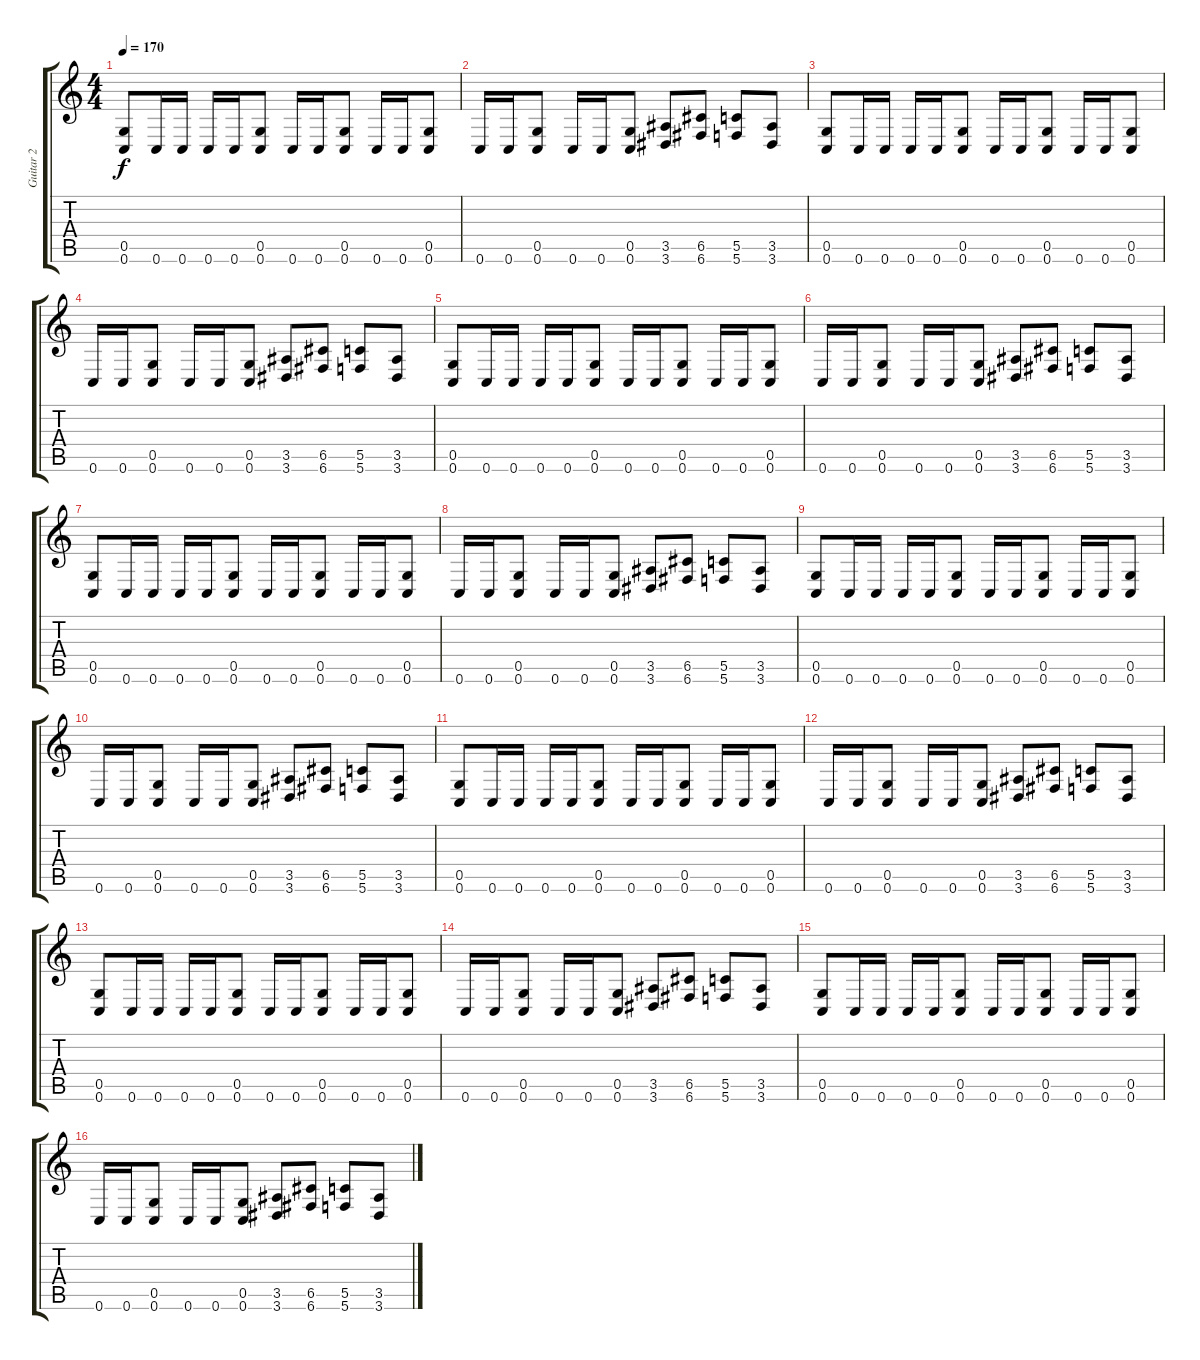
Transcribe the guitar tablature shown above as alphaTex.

\track ("Guitar 2" "Guitar 2") {instrument distortionguitar}
\staff {score tabs}
\tuning (D4 A3 F3 C3 G2 C2) {hide}
\ts (4 4)
\section ("" "")
\tempo 170
\clef g2
\ks c
(0.5 0.6).8{dy f} 0.6.16 0.6.16 0.6.16 0.6.16 (0.5 0.6).8 0.6.16 0.6.16 (0.5 0.6).8 0.6.16 0.6.16 (0.5 0.6).8 |
0.6.16 0.6.16 (0.5 0.6).8 0.6.16 0.6.16 (0.5 0.6).8 (3.5 3.6).8 (6.5 6.6).8 (5.5 5.6).8 (3.5 3.6).8 |
(0.5 0.6).8 0.6.16 0.6.16 0.6.16 0.6.16 (0.5 0.6).8 0.6.16 0.6.16 (0.5 0.6).8 0.6.16 0.6.16 (0.5 0.6).8 |
0.6.16 0.6.16 (0.5 0.6).8 0.6.16 0.6.16 (0.5 0.6).8 (3.5 3.6).8 (6.5 6.6).8 (5.5 5.6).8 (3.5 3.6).8 |
(0.5 0.6).8 0.6.16 0.6.16 0.6.16 0.6.16 (0.5 0.6).8 0.6.16 0.6.16 (0.5 0.6).8 0.6.16 0.6.16 (0.5 0.6).8 |
0.6.16 0.6.16 (0.5 0.6).8 0.6.16 0.6.16 (0.5 0.6).8 (3.5 3.6).8 (6.5 6.6).8 (5.5 5.6).8 (3.5 3.6).8 |
(0.5 0.6).8 0.6.16 0.6.16 0.6.16 0.6.16 (0.5 0.6).8 0.6.16 0.6.16 (0.5 0.6).8 0.6.16 0.6.16 (0.5 0.6).8 |
0.6.16 0.6.16 (0.5 0.6).8 0.6.16 0.6.16 (0.5 0.6).8 (3.5 3.6).8 (6.5 6.6).8 (5.5 5.6).8 (3.5 3.6).8 |
\section ("" "")
(0.5 0.6).8 0.6.16 0.6.16 0.6.16 0.6.16 (0.5 0.6).8 0.6.16 0.6.16 (0.5 0.6).8 0.6.16 0.6.16 (0.5 0.6).8 |
0.6.16 0.6.16 (0.5 0.6).8 0.6.16 0.6.16 (0.5 0.6).8 (3.5 3.6).8 (6.5 6.6).8 (5.5 5.6).8 (3.5 3.6).8 |
(0.5 0.6).8 0.6.16 0.6.16 0.6.16 0.6.16 (0.5 0.6).8 0.6.16 0.6.16 (0.5 0.6).8 0.6.16 0.6.16 (0.5 0.6).8 |
0.6.16 0.6.16 (0.5 0.6).8 0.6.16 0.6.16 (0.5 0.6).8 (3.5 3.6).8 (6.5 6.6).8 (5.5 5.6).8 (3.5 3.6).8 |
(0.5 0.6).8 0.6.16 0.6.16 0.6.16 0.6.16 (0.5 0.6).8 0.6.16 0.6.16 (0.5 0.6).8 0.6.16 0.6.16 (0.5 0.6).8 |
0.6.16 0.6.16 (0.5 0.6).8 0.6.16 0.6.16 (0.5 0.6).8 (3.5 3.6).8 (6.5 6.6).8 (5.5 5.6).8 (3.5 3.6).8 |
(0.5 0.6).8 0.6.16 0.6.16 0.6.16 0.6.16 (0.5 0.6).8 0.6.16 0.6.16 (0.5 0.6).8 0.6.16 0.6.16 (0.5 0.6).8 |
0.6.16 0.6.16 (0.5 0.6).8 0.6.16 0.6.16 (0.5 0.6).8 (3.5 3.6).8 (6.5 6.6).8 (5.5 5.6).8 (3.5 3.6).8
